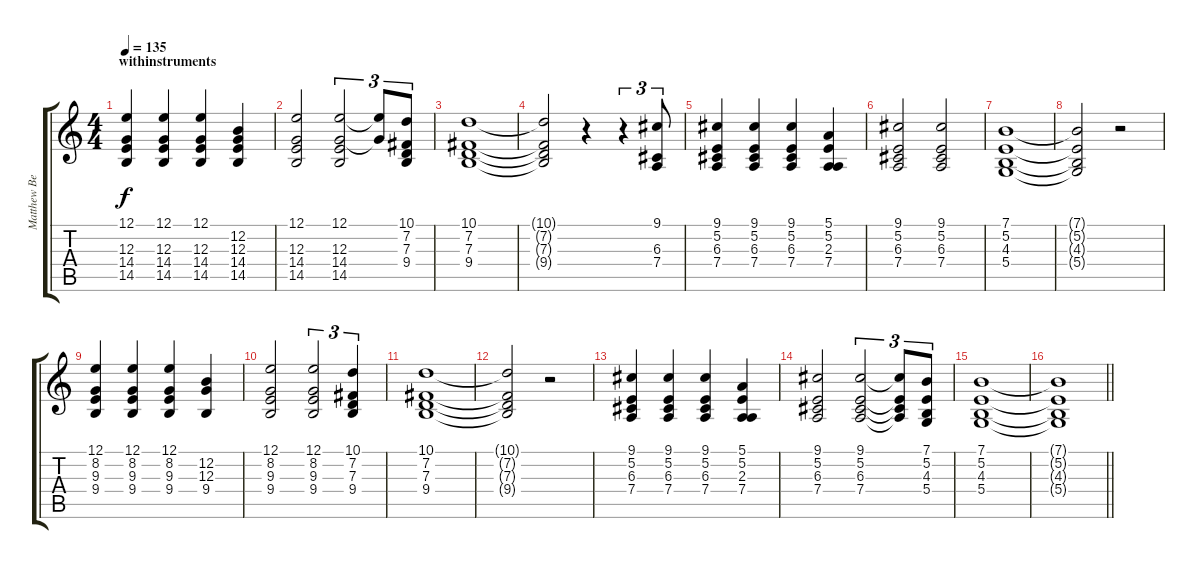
\track ("Matthew Bellamy (Lead Vocals)" "Matthew Be") {instrument choiraahs}
\staff {score tabs}
\tuning (E4 B3 G3 D3 A2 E2) {hide}
\ts (4 4)
\section ("" "withinstruments")
\tempo 135
\clef g2
\ks c
(12.1 12.3 14.4 14.5).4{dy f} (12.1 12.3 14.4 14.5).4 (12.1 12.3 14.4 14.5).4 (12.2 12.3 14.4 14.5).4 |
(12.1 12.3 14.4 14.5).2 (12.1 12.3 14.4 14.5).2{tu (3 2)} (12.1{t} 12.3{t}).8{tu (3 2)} (10.1 7.2 7.3 9.4).8{tu (3 2)} |
(10.1 7.2 7.3 9.4).1 |
(10.1{t} 7.2{t} 7.3{t} 9.4{t}).2 r.4 r.4{tu (3 2)} (9.1 6.3 7.4).8{tu (3 2)} |
(9.1 5.2 6.3 7.4).4 (9.1 5.2 6.3 7.4).4 (9.1 5.2 6.3 7.4).4 (5.1 5.2 2.3 7.4).4 |
(9.1 5.2 6.3 7.4).2 (9.1 5.2 6.3 7.4).2 |
(7.1 5.2 4.3 5.4).1 |
(7.1{t} 5.2{t} 4.3{t} 5.4{t}).2 r.2 |
(12.1 8.2 9.3 9.4).4 (12.1 8.2 9.3 9.4).4 (12.1 8.2 9.3 9.4).4 (12.2 12.3 9.4).4 |
(12.1 8.2 9.3 9.4).2 (12.1 8.2 9.3 9.4).2{tu (3 2)} (10.1 7.2 7.3 9.4).4{tu (3 2)} |
(10.1 7.2 7.3 9.4).1 |
(10.1{t} 7.2{t} 7.3{t} 9.4{t}).2 r.2 |
(9.1 5.2 6.3 7.4).4 (9.1 5.2 6.3 7.4).4 (9.1 5.2 6.3 7.4).4 (5.1 5.2 2.3 7.4).4 |
(9.1 5.2 6.3 7.4).2 (9.1 5.2 6.3 7.4).2{tu (3 2)} (9.1{t} 5.2{t} 6.3{t} 7.4{t}).8{tu (3 2)} (7.1 5.2 4.3 5.4).8{tu (3 2)} |
(7.1 5.2 4.3 5.4).1 |
\barLineRight lightlight
(7.1{t} 5.2{t} 4.3{t} 5.4{t}).1
